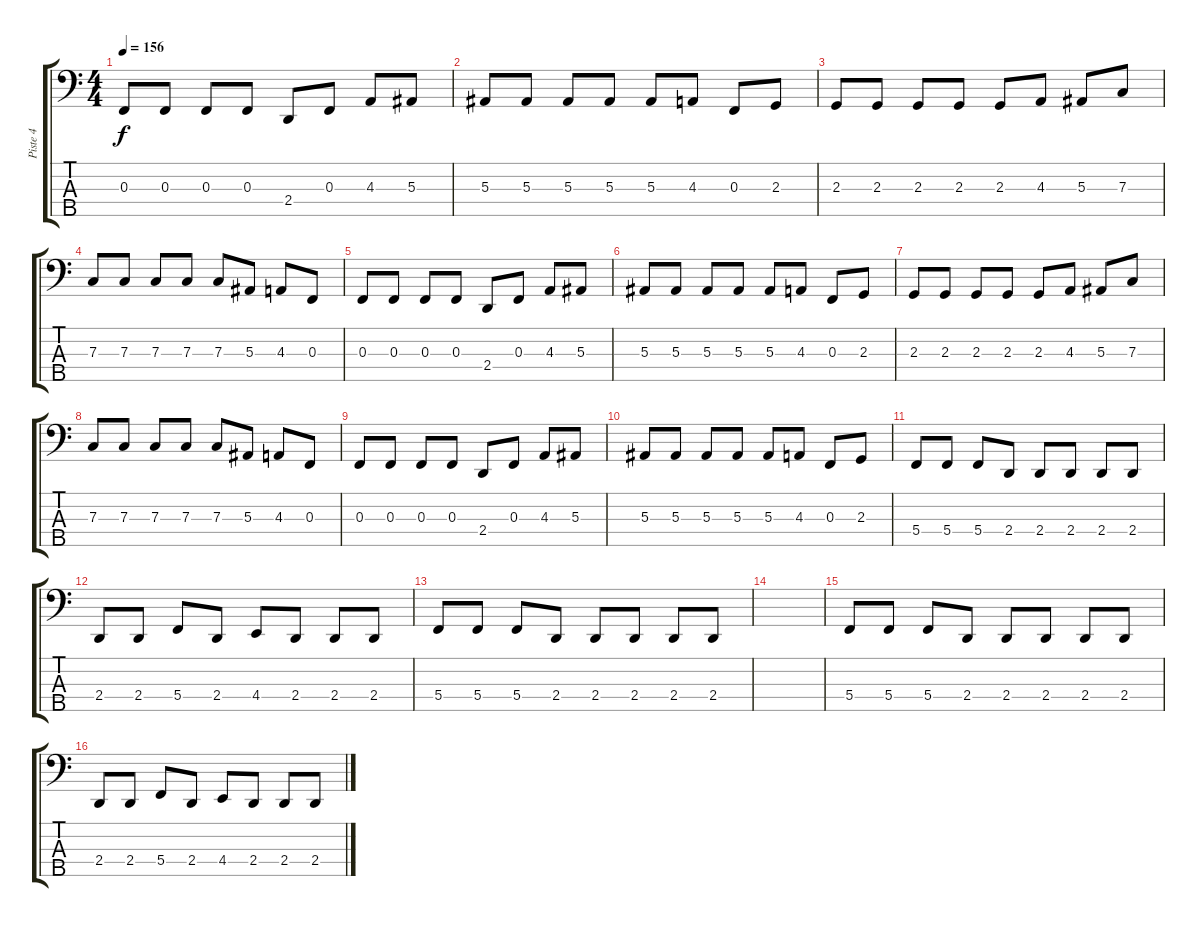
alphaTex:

\track ("Piste 4" "Piste 4") {instrument electricbassfinger}
\staff {score tabs}
\tuning (Eb2 Bb1 F1 C1 G0) {hide}
\ts (4 4)
\tempo 156
\clef f4
\ks c
0.3.8{dy f} 0.3.8 0.3.8 0.3.8 2.4.8 0.3.8 4.3.8 5.3.8 |
5.3.8 5.3.8 5.3.8 5.3.8 5.3.8 4.3.8 0.3.8 2.3.8 |
2.3.8 2.3.8 2.3.8 2.3.8 2.3.8 4.3.8 5.3.8 7.3.8 |
7.3.8 7.3.8 7.3.8 7.3.8 7.3.8 5.3.8 4.3.8 0.3.8 |
0.3.8 0.3.8 0.3.8 0.3.8 2.4.8 0.3.8 4.3.8 5.3.8 |
5.3.8 5.3.8 5.3.8 5.3.8 5.3.8 4.3.8 0.3.8 2.3.8 |
2.3.8 2.3.8 2.3.8 2.3.8 2.3.8 4.3.8 5.3.8 7.3.8 |
7.3.8 7.3.8 7.3.8 7.3.8 7.3.8 5.3.8 4.3.8 0.3.8 |
0.3.8 0.3.8 0.3.8 0.3.8 2.4.8 0.3.8 4.3.8 5.3.8 |
5.3.8 5.3.8 5.3.8 5.3.8 5.3.8 4.3.8 0.3.8 2.3.8 |
5.4.8 5.4.8 5.4.8 2.4.8 2.4.8 2.4.8 2.4.8 2.4.8 |
2.4.8 2.4.8 5.4.8 2.4.8 4.4.8 2.4.8 2.4.8 2.4.8 |
5.4.8 5.4.8 5.4.8 2.4.8 2.4.8 2.4.8 2.4.8 2.4.8 |
|
5.4.8 5.4.8 5.4.8 2.4.8 2.4.8 2.4.8 2.4.8 2.4.8 |
2.4.8 2.4.8 5.4.8 2.4.8 4.4.8 2.4.8 2.4.8 2.4.8
